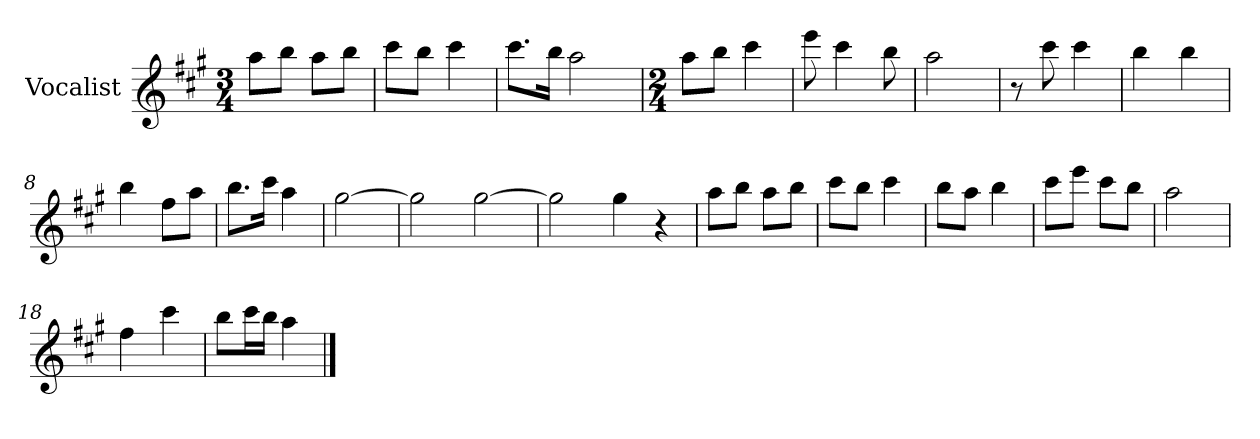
**kern
*part1
*staff1
*I"Vocalist
*k[f#c#g#]
*A:
*M3/4
=
8aaL
8bbJ
8aaL
8bbJ
=1
8ccc#L
8bbJ
4ccc#
=2
8.ccc#L
16bbJk
2aa
=3
*M2/4
8aaL
8bbJ
4ccc#
=4
8eee
4ccc#
8bb
=5
2aa
=6
8r
8ccc#
4ccc#
=7
4bb
4bb
=8
4bb
8ff#L
8aaJ
=9
8.bbL
16ccc#Jk
4aa
=10
[2gg#
=11
2gg#]
[2gg#
=12
2gg#]
4gg#
4r
=13
8aaL
8bbJ
8aaL
8bbJ
=14
8ccc#L
8bbJ
4ccc#
=15
8bbL
8aaJ
4bb
=16
8ccc#L
8eeeJ
8ccc#L
8bbJ
=17
2aa
=18
4ff#
4ccc#
=19
8bbL
16ccc#L
16bbJJ
4aa
==
*-
